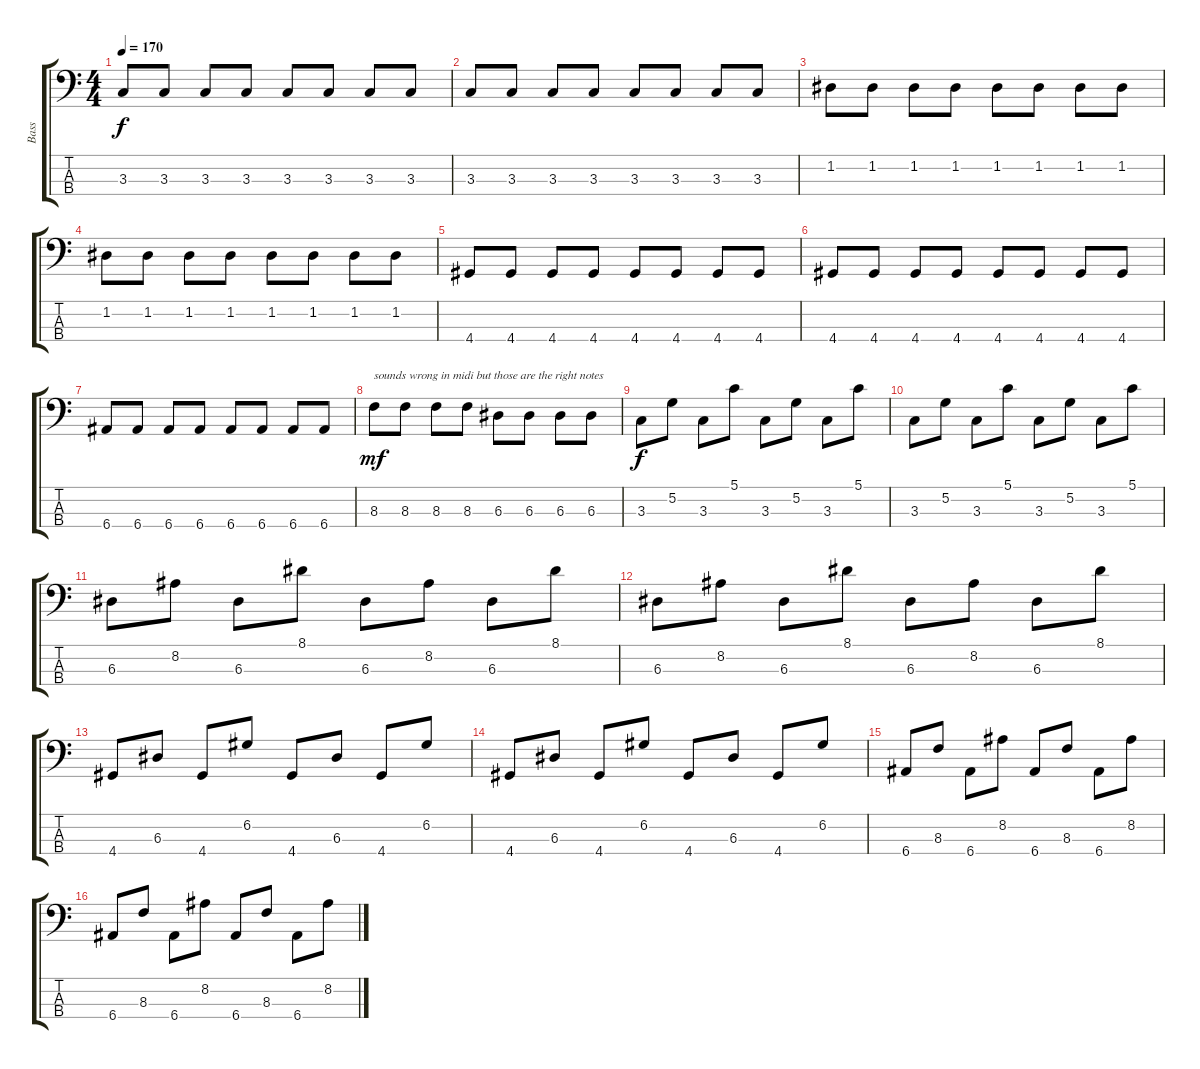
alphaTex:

\track ("Bass" "Bass") {instrument electricbassfinger}
\staff {score tabs}
\tuning (G2 D2 A1 E1) {hide}
\ts (4 4)
\tempo 170
\clef f4
\ks c
3.3.8{dy f} 3.3.8 3.3.8 3.3.8 3.3.8 3.3.8 3.3.8 3.3.8 |
3.3.8 3.3.8 3.3.8 3.3.8 3.3.8 3.3.8 3.3.8 3.3.8 |
1.2.8 1.2.8 1.2.8 1.2.8 1.2.8 1.2.8 1.2.8 1.2.8 |
1.2.8 1.2.8 1.2.8 1.2.8 1.2.8 1.2.8 1.2.8 1.2.8 |
4.4.8 4.4.8 4.4.8 4.4.8 4.4.8 4.4.8 4.4.8 4.4.8 |
4.4.8 4.4.8 4.4.8 4.4.8 4.4.8 4.4.8 4.4.8 4.4.8 |
6.4.8 6.4.8 6.4.8 6.4.8 6.4.8 6.4.8 6.4.8 6.4.8 |
8.3.8{txt "sounds wrong in midi but those are the right notes" dy mf} 8.3.8 8.3.8 8.3.8 6.3.8 6.3.8 6.3.8 6.3.8 |
3.3.8{dy f} 5.2.8 3.3.8 5.1.8 3.3.8 5.2.8 3.3.8 5.1.8 |
3.3.8 5.2.8 3.3.8 5.1.8 3.3.8 5.2.8 3.3.8 5.1.8 |
6.3.8 8.2.8 6.3.8 8.1.8 6.3.8 8.2.8 6.3.8 8.1.8 |
6.3.8 8.2.8 6.3.8 8.1.8 6.3.8 8.2.8 6.3.8 8.1.8 |
4.4.8 6.3.8 4.4.8 6.2.8 4.4.8 6.3.8 4.4.8 6.2.8 |
4.4.8 6.3.8 4.4.8 6.2.8 4.4.8 6.3.8 4.4.8 6.2.8 |
6.4.8 8.3.8 6.4.8 8.2.8 6.4.8 8.3.8 6.4.8 8.2.8 |
6.4.8 8.3.8 6.4.8 8.2.8 6.4.8 8.3.8 6.4.8 8.2.8
